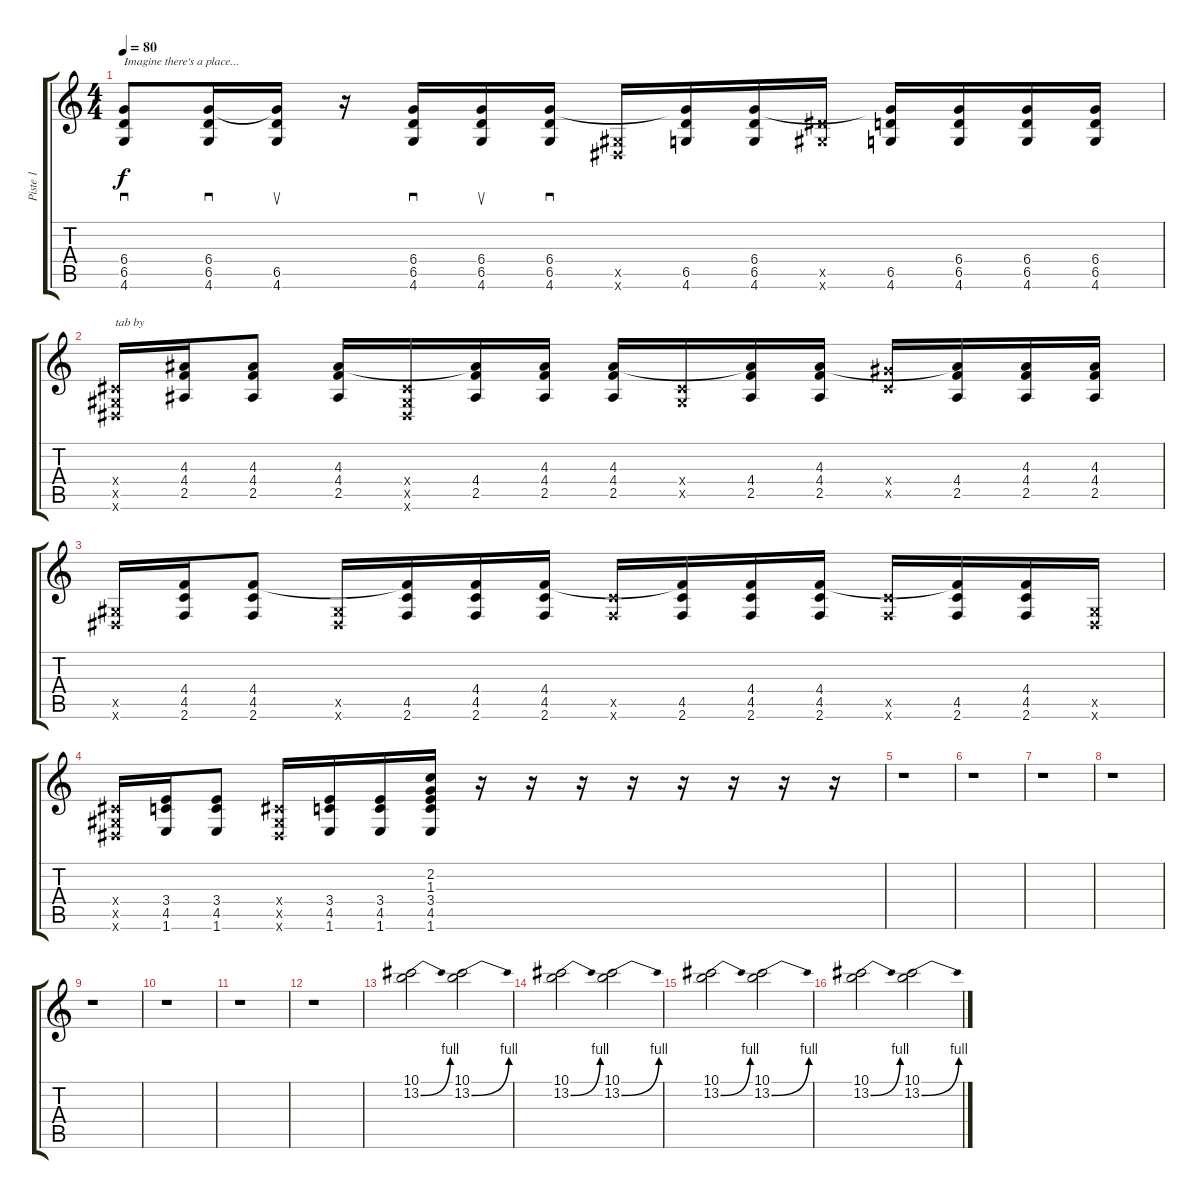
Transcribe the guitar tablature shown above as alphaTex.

\track ("Piste 1" "Piste 1") {instrument electricguitarclean}
\staff {score tabs}
\tuning (Eb4 Bb3 Gb3 Db3 Ab2 Eb2) {hide}
\ts (4 4)
\tempo 80
\clef g2
\ks c
(6.4 6.5 4.6).8{sd txt "Imagine there's a place..." dy f instrument electricguitarclean} (6.4 6.5 4.6).16{sd} (6.4{t} 6.5 4.6).16{su} r.16 (6.4 6.5 4.6).16{sd} (6.4 6.5 4.6).16{su} (6.4 6.5 4.6).16{sd} (0.5{x} 0.6{x}).16 (6.4{t} 6.5 4.6).16 (6.4 6.5 4.6).16 (7.5{x} 5.6{x}).16 (6.4{t} 6.5 4.6).16 (6.4 6.5 4.6).16 (6.4 6.5 4.6).16 (6.4 6.5 4.6).16 |
(0.4{x} 0.5{x} 0.6{x}).16{txt "tab by"} (4.3 4.4 2.5).16 (4.3 4.4 2.5).8 (4.3 4.4 2.5).16 (0.4{x} 0.5{x} 0.6{x}).16 (4.3{t} 4.4 2.5).16 (4.3 4.4 2.5).16 (4.3 4.4 2.5).16 (0.4{x} 0.5{x}).16 (4.3{t} 4.4 2.5).16 (4.3 4.4 2.5).16 (7.4{x} 5.5{x}).16 (4.3{t} 4.4 2.5).16 (4.3 4.4 2.5).16 (4.3 4.4 2.5).16 |
(0.5{x} 0.6{x}).16 (4.4 4.5 2.6).16 (4.4 4.5 2.6).8 (0.5{x} 0.6{x}).16 (4.4{t} 4.5 2.6).16 (4.4 4.5 2.6).16 (4.4 4.5 2.6).16 (4.5{x} 2.6{x}).16 (4.4{t} 4.5 2.6).16 (4.4 4.5 2.6).16 (4.4 4.5 2.6).16 (4.5{x} 2.6{x}).16 (4.4{t} 4.5 2.6).16 (4.4 4.5 2.6).16 (0.5{x} 0.6{x}).16 |
(0.4{x} 0.5{x} 0.6{x}).16 (3.4 4.5 1.6).16 (3.4 4.5 1.6).8 (0.4{x} 0.5{x} 0.6{x}).16 (3.4 4.5 1.6).16 (3.4 4.5 1.6).16 (2.2 1.3 3.4 4.5 1.6).16 r.16 r.16 r.16 r.16 r.16 r.16 r.16 r.16 |
r.1 |
r.1 |
r.1 |
r.1 |
r.1 |
r.1 |
r.1 |
r.1 |
(10.1 13.2{be (bend 0 0 60 4)}).2 (10.1 13.2{be (bend 0 0 60 4)}).2 |
(10.1 13.2{be (bend 0 0 60 4)}).2 (10.1 13.2{be (bend 0 0 60 4)}).2 |
(10.1 13.2{be (bend 0 0 60 4)}).2 (10.1 13.2{be (bend 0 0 60 4)}).2 |
(10.1 13.2{be (bend 0 0 60 4)}).2 (10.1 13.2{be (bend 0 0 60 4)}).2
